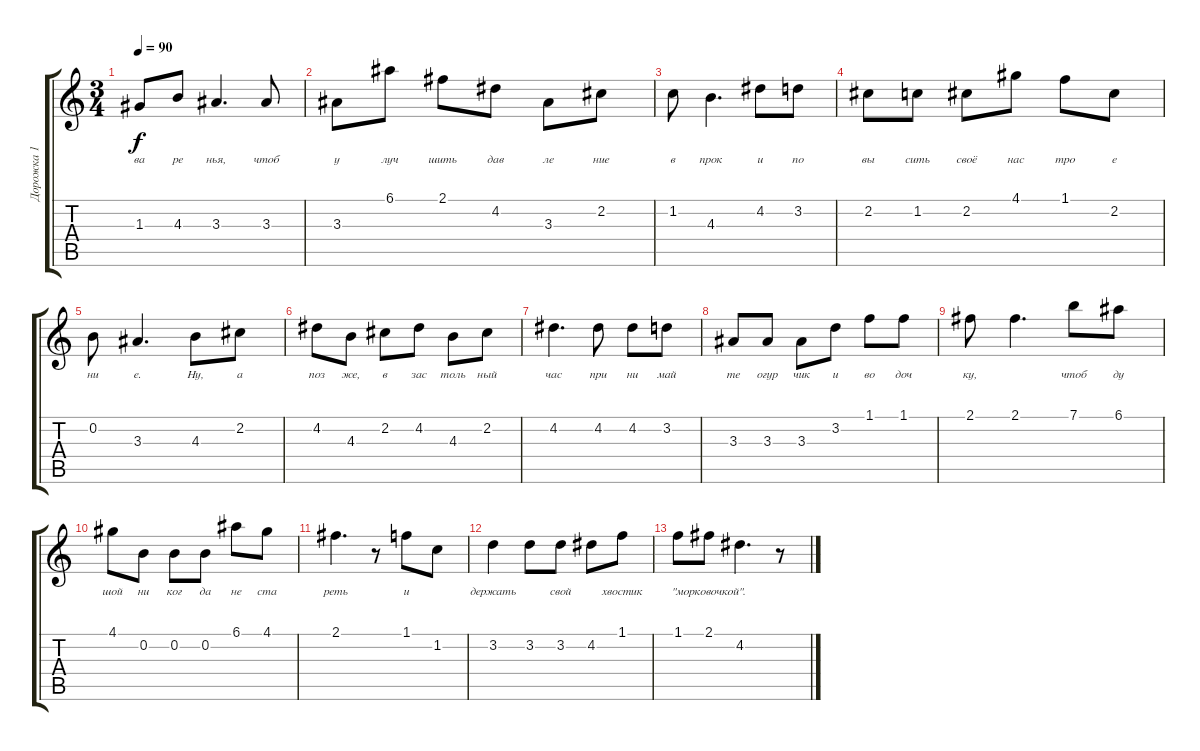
\track ("Дорожка 1" "Дорожка 1") {instrument acousticguitarsteel}
\staff {score tabs}
\tuning (E4 B3 G3 D3 A2 E2) {hide}
\ts (3 4)
\tempo 90
\clef g2
\ks c
1.3.8{lyrics (0 "ва") lyrics (1 "") lyrics (2 "") lyrics (3 "") lyrics (4 "") dy f} 4.3.8{lyrics (0 "ре") lyrics (1 "") lyrics (2 "") lyrics (3 "") lyrics (4 "")} 3.3.4{d lyrics (0 "нья,") lyrics (1 "") lyrics (2 "") lyrics (3 "") lyrics (4 "")} 3.3.8{lyrics (0 "чтоб") lyrics (1 "") lyrics (2 "") lyrics (3 "") lyrics (4 "")} |
3.3.8{lyrics (0 "у") lyrics (1 "") lyrics (2 "") lyrics (3 "") lyrics (4 "")} 6.1.8{lyrics (0 "луч") lyrics (1 "") lyrics (2 "") lyrics (3 "") lyrics (4 "")} 2.1.8{lyrics (0 "шить") lyrics (1 "") lyrics (2 "") lyrics (3 "") lyrics (4 "")} 4.2.8{lyrics (0 "дав") lyrics (1 "") lyrics (2 "") lyrics (3 "") lyrics (4 "")} 3.3.8{lyrics (0 "ле") lyrics (1 "") lyrics (2 "") lyrics (3 "") lyrics (4 "")} 2.2.8{lyrics (0 "ние") lyrics (1 "") lyrics (2 "") lyrics (3 "") lyrics (4 "")} |
1.2.8{lyrics (0 "в") lyrics (1 "") lyrics (2 "") lyrics (3 "") lyrics (4 "")} 4.3.4{d lyrics (0 "прок") lyrics (1 "") lyrics (2 "") lyrics (3 "") lyrics (4 "")} 4.2.8{lyrics (0 "и") lyrics (1 "") lyrics (2 "") lyrics (3 "") lyrics (4 "")} 3.2.8{lyrics (0 "по") lyrics (1 "") lyrics (2 "") lyrics (3 "") lyrics (4 "")} |
2.2.8{lyrics (0 "вы") lyrics (1 "") lyrics (2 "") lyrics (3 "") lyrics (4 "")} 1.2.8{lyrics (0 "сить") lyrics (1 "") lyrics (2 "") lyrics (3 "") lyrics (4 "")} 2.2.8{lyrics (0 "своё") lyrics (1 "") lyrics (2 "") lyrics (3 "") lyrics (4 "")} 4.1.8{lyrics (0 "нас") lyrics (1 "") lyrics (2 "") lyrics (3 "") lyrics (4 "")} 1.1.8{lyrics (0 "тро") lyrics (1 "") lyrics (2 "") lyrics (3 "") lyrics (4 "")} 2.2.8{lyrics (0 "е") lyrics (1 "") lyrics (2 "") lyrics (3 "") lyrics (4 "")} |
0.2.8{lyrics (0 "ни") lyrics (1 "") lyrics (2 "") lyrics (3 "") lyrics (4 "")} 3.3.4{d lyrics (0 "е.") lyrics (1 "") lyrics (2 "") lyrics (3 "") lyrics (4 "")} 4.3.8{lyrics (0 "Ну,") lyrics (1 "") lyrics (2 "") lyrics (3 "") lyrics (4 "")} 2.2.8{lyrics (0 "а") lyrics (1 "") lyrics (2 "") lyrics (3 "") lyrics (4 "")} |
4.2.8{lyrics (0 "поз") lyrics (1 "") lyrics (2 "") lyrics (3 "") lyrics (4 "")} 4.3.8{lyrics (0 "же,") lyrics (1 "") lyrics (2 "") lyrics (3 "") lyrics (4 "")} 2.2.8{lyrics (0 "в") lyrics (1 "") lyrics (2 "") lyrics (3 "") lyrics (4 "")} 4.2.8{lyrics (0 "зас") lyrics (1 "") lyrics (2 "") lyrics (3 "") lyrics (4 "")} 4.3.8{lyrics (0 "толь") lyrics (1 "") lyrics (2 "") lyrics (3 "") lyrics (4 "")} 2.2.8{lyrics (0 "ный") lyrics (1 "") lyrics (2 "") lyrics (3 "") lyrics (4 "")} |
4.2.4{d lyrics (0 "час") lyrics (1 "") lyrics (2 "") lyrics (3 "") lyrics (4 "")} 4.2.8{lyrics (0 "при") lyrics (1 "") lyrics (2 "") lyrics (3 "") lyrics (4 "")} 4.2.8{lyrics (0 "ни") lyrics (1 "") lyrics (2 "") lyrics (3 "") lyrics (4 "")} 3.2.8{lyrics (0 "май") lyrics (1 "") lyrics (2 "") lyrics (3 "") lyrics (4 "")} |
3.3.8{lyrics (0 "те") lyrics (1 "") lyrics (2 "") lyrics (3 "") lyrics (4 "")} 3.3.8{lyrics (0 "огур") lyrics (1 "") lyrics (2 "") lyrics (3 "") lyrics (4 "")} 3.3.8{lyrics (0 "чик") lyrics (1 "") lyrics (2 "") lyrics (3 "") lyrics (4 "")} 3.2.8{lyrics (0 "и") lyrics (1 "") lyrics (2 "") lyrics (3 "") lyrics (4 "")} 1.1.8{lyrics (0 "во") lyrics (1 "") lyrics (2 "") lyrics (3 "") lyrics (4 "")} 1.1.8{lyrics (0 "доч") lyrics (1 "") lyrics (2 "") lyrics (3 "") lyrics (4 "")} |
2.1.8{lyrics (0 "ку,") lyrics (1 "") lyrics (2 "") lyrics (3 "") lyrics (4 "")} 2.1.4{d lyrics (0 "") lyrics (1 "") lyrics (2 "") lyrics (3 "") lyrics (4 "")} 7.1.8{lyrics (0 "чтоб") lyrics (1 "") lyrics (2 "") lyrics (3 "") lyrics (4 "")} 6.1.8{lyrics (0 "ду") lyrics (1 "") lyrics (2 "") lyrics (3 "") lyrics (4 "")} |
4.1.8{lyrics (0 "шой") lyrics (1 "") lyrics (2 "") lyrics (3 "") lyrics (4 "")} 0.2.8{lyrics (0 "ни") lyrics (1 "") lyrics (2 "") lyrics (3 "") lyrics (4 "")} 0.2.8{lyrics (0 "ког") lyrics (1 "") lyrics (2 "") lyrics (3 "") lyrics (4 "")} 0.2.8{lyrics (0 "да") lyrics (1 "") lyrics (2 "") lyrics (3 "") lyrics (4 "")} 6.1.8{lyrics (0 "не") lyrics (1 "") lyrics (2 "") lyrics (3 "") lyrics (4 "")} 4.1.8{lyrics (0 "ста") lyrics (1 "") lyrics (2 "") lyrics (3 "") lyrics (4 "")} |
2.1.4{d lyrics (0 "реть") lyrics (1 "") lyrics (2 "") lyrics (3 "") lyrics (4 "")} r.8 1.1.8{lyrics (0 "и") lyrics (1 "") lyrics (2 "") lyrics (3 "") lyrics (4 "")} 1.2.8{lyrics (0 "") lyrics (1 "") lyrics (2 "") lyrics (3 "") lyrics (4 "")} |
3.2.4{lyrics (0 "держать") lyrics (1 "") lyrics (2 "") lyrics (3 "") lyrics (4 "")} 3.2.8{lyrics (0 "") lyrics (1 "") lyrics (2 "") lyrics (3 "") lyrics (4 "")} 3.2.8{lyrics (0 "свой") lyrics (1 "") lyrics (2 "") lyrics (3 "") lyrics (4 "")} 4.2.8{lyrics (0 "") lyrics (1 "") lyrics (2 "") lyrics (3 "") lyrics (4 "")} 1.1.8{lyrics (0 "хвостик") lyrics (1 "") lyrics (2 "") lyrics (3 "") lyrics (4 "")} |
1.1.8{lyrics (0 "") lyrics (1 "") lyrics (2 "") lyrics (3 "") lyrics (4 "")} 2.1.8{lyrics (0 "\"морковочкой\".") lyrics (1 "") lyrics (2 "") lyrics (3 "") lyrics (4 "")} 4.2.4{d} r.8
